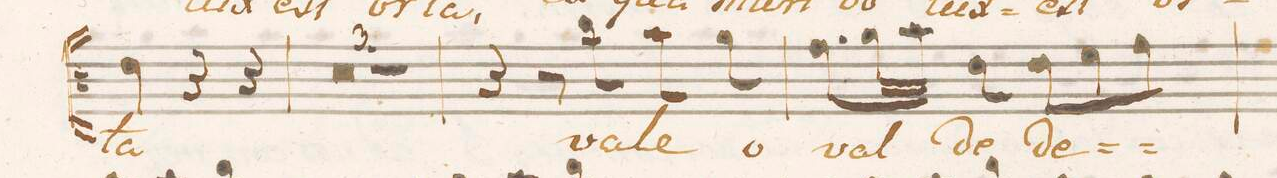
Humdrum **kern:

**kern	**text
*I"Alto.	*
*clefC3	*
*k[b-e-a-d-]	*
*M3/4	*
4e-\	-ta
4r	.
4r	.
=17	=17
1.r	.
=18	=18
=19	=19
2.r	.
=20	=20
4r	.
8r	.
8cc\	va-
8b-\	-le
8a-\	o
=21	=21
8.g\L	val-
32a-\LL	.
32b-\JJJ	.
8e-\	-de
8e-\L	de-
8f\	.
8g\J	.
=22	=22
*-	*-
